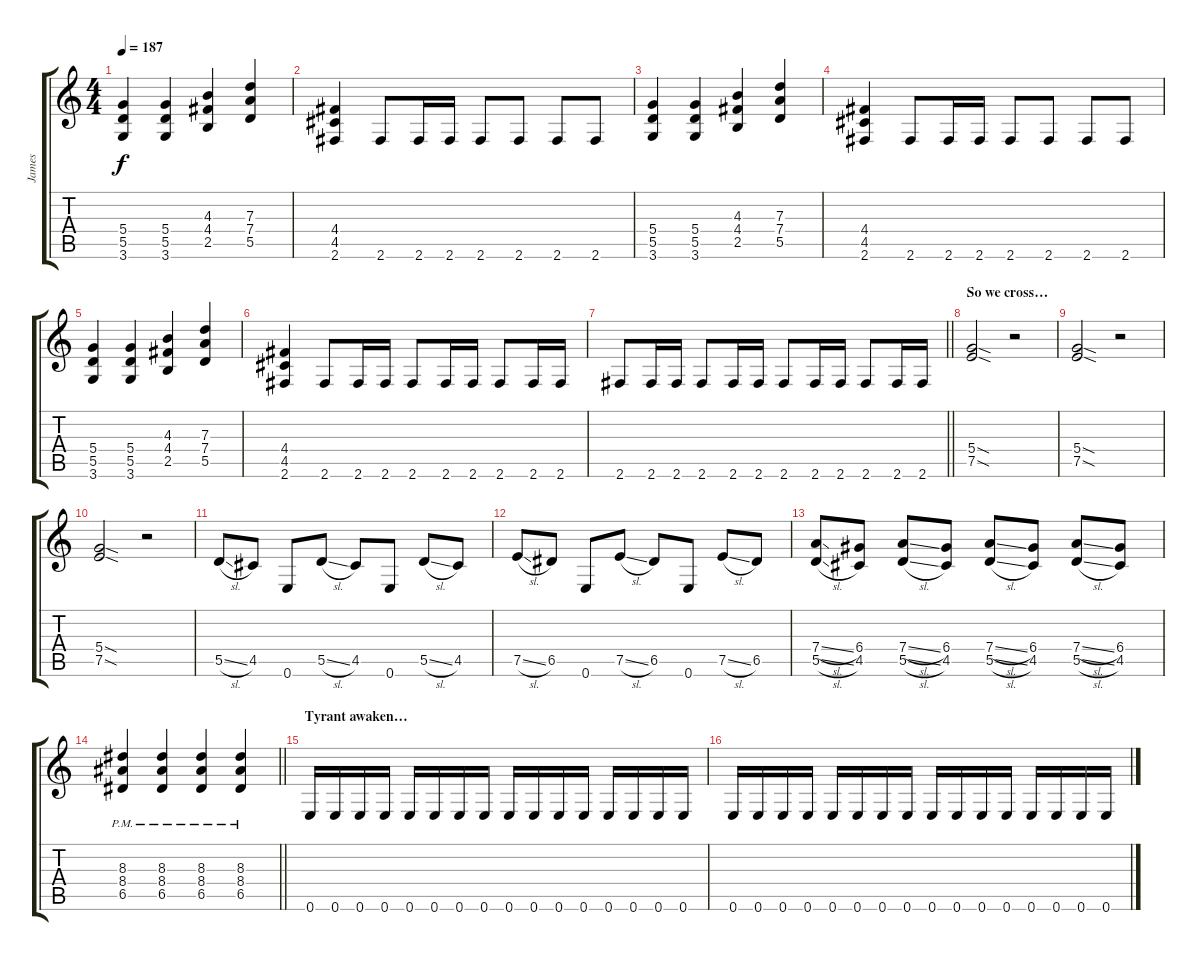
\track ("James" "James") {instrument distortionguitar}
\staff {score tabs}
\tuning (E4 B3 G3 D3 A2 E2) {hide}
\ts (4 4)
\tempo 187
\clef g2
\ks c
(5.4 5.5 3.6).4{dy f} (5.4 5.5 3.6).4 (4.3 4.4 2.5).4 (7.3 7.4 5.5).4 |
(4.4 4.5 2.6).4 2.6.8 2.6.16 2.6.16 2.6.8 2.6.8 2.6.8 2.6.8 |
(5.4 5.5 3.6).4 (5.4 5.5 3.6).4 (4.3 4.4 2.5).4 (7.3 7.4 5.5).4 |
(4.4 4.5 2.6).4 2.6.8 2.6.16 2.6.16 2.6.8 2.6.8 2.6.8 2.6.8 |
(5.4 5.5 3.6).4 (5.4 5.5 3.6).4 (4.3 4.4 2.5).4 (7.3 7.4 5.5).4 |
(4.4 4.5 2.6).4 2.6.8 2.6.16 2.6.16 2.6.8 2.6.16 2.6.16 2.6.8 2.6.16 2.6.16 |
\barLineRight lightlight
2.6.8 2.6.16 2.6.16 2.6.8 2.6.16 2.6.16 2.6.8 2.6.16 2.6.16 2.6.8 2.6.16 2.6.16 |
\section ("" "So we cross…")
(5.4{sod} 7.5{sod}).2 r.2 |
(5.4{sod} 7.5{sod}).2 r.2 |
(5.4{sod} 7.5{sod}).2 r.2 |
5.5{sl}.8 4.5.8 0.6.8 5.5{sl}.8 4.5.8 0.6.8 5.5{sl}.8 4.5.8 |
7.5{sl}.8 6.5.8 0.6.8 7.5{sl}.8 6.5.8 0.6.8 7.5{sl}.8 6.5.8 |
(7.4{sl} 5.5{sl}).8 (6.4 4.5).8 (7.4{sl} 5.5{sl}).8 (6.4 4.5).8 (7.4{sl} 5.5{sl}).8 (6.4 4.5).8 (7.4{sl} 5.5{sl}).8 (6.4 4.5).8 |
\barLineRight lightlight
(8.3{pm} 8.4{pm} 6.5{pm}).4 (8.3{pm} 8.4{pm} 6.5{pm}).4 (8.3{pm} 8.4{pm} 6.5{pm}).4 (8.3{pm} 8.4{pm} 6.5{pm}).4 |
\section ("" "Tyrant awaken…")
0.6.16 0.6.16 0.6.16 0.6.16 0.6.16 0.6.16 0.6.16 0.6.16 0.6.16 0.6.16 0.6.16 0.6.16 0.6.16 0.6.16 0.6.16 0.6.16 |
0.6.16 0.6.16 0.6.16 0.6.16 0.6.16 0.6.16 0.6.16 0.6.16 0.6.16 0.6.16 0.6.16 0.6.16 0.6.16 0.6.16 0.6.16 0.6.16
